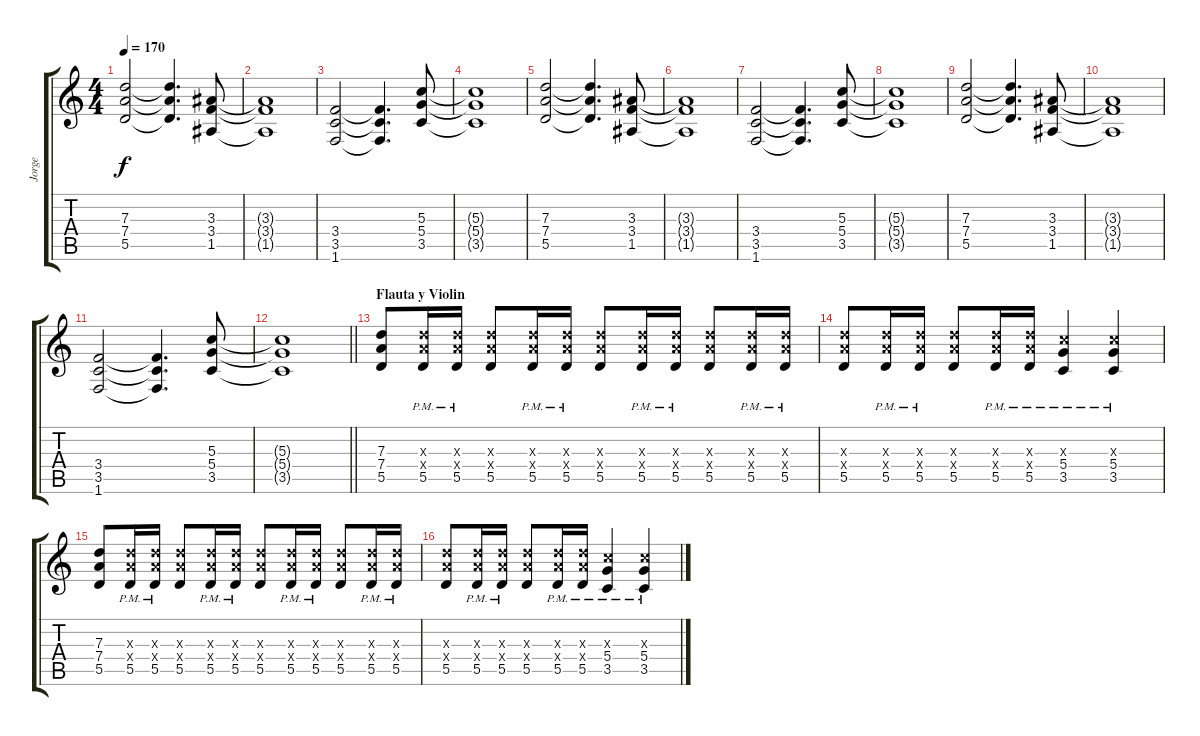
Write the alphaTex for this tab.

\track ("Jorge" "Jorge") {instrument distortionguitar}
\staff {score tabs}
\tuning (E4 B3 G3 D3 A2 E2) {hide}
\ts (4 4)
\tempo 170
\clef g2
\ks c
(7.3 7.4 5.5).2{dy f} (7.3{t} 7.4{t} 5.5{t}).4{d} (3.3 3.4 1.5).8 |
(3.3{t} 3.4{t} 1.5{t}).1 |
(3.4 3.5 1.6).2 (3.4{t} 3.5{t} 1.6{t}).4{d} (5.3 5.4 3.5).8 |
(5.3{t} 5.4{t} 3.5{t}).1 |
(7.3 7.4 5.5).2 (7.3{t} 7.4{t} 5.5{t}).4{d} (3.3 3.4 1.5).8 |
(3.3{t} 3.4{t} 1.5{t}).1 |
(3.4 3.5 1.6).2 (3.4{t} 3.5{t} 1.6{t}).4{d} (5.3 5.4 3.5).8 |
(5.3{t} 5.4{t} 3.5{t}).1 |
(7.3 7.4 5.5).2 (7.3{t} 7.4{t} 5.5{t}).4{d} (3.3 3.4 1.5).8 |
(3.3{t} 3.4{t} 1.5{t}).1 |
(3.4 3.5 1.6).2 (3.4{t} 3.5{t} 1.6{t}).4{d} (5.3 5.4 3.5).8 |
\barLineRight lightlight
(5.3{t} 5.4{t} 3.5{t}).1 |
\section ("" "Flauta y Violin")
(7.3 7.4 5.5).8 (7.3{x} 7.4{x} 5.5{pm}).16 (7.3{x} 7.4{x} 5.5{pm}).16 (7.3{x} 7.4{x} 5.5).8 (7.3{x} 7.4{x} 5.5{pm}).16 (7.3{x} 7.4{x} 5.5{pm}).16 (7.3{x} 7.4{x} 5.5).8 (7.3{x} 7.4{x} 5.5{pm}).16 (7.3{x} 7.4{x} 5.5{pm}).16 (7.3{x} 7.4{x} 5.5).8 (7.3{x} 7.4{x} 5.5{pm}).16 (7.3{x} 7.4{x} 5.5{pm}).16 |
(7.3{x} 7.4{x} 5.5).8 (7.3{x} 7.4{x} 5.5{pm}).16 (7.3{x} 7.4{x} 5.5{pm}).16 (7.3{x} 7.4{x} 5.5).8 (7.3{x} 7.4{x} 5.5{pm}).16 (7.3{x} 7.4{x} 5.5{pm}).16 (5.3{x} 5.4{pm} 3.5{pm}).4 (5.3{x} 5.4{pm} 3.5{pm}).4 |
(7.3 7.4 5.5).8 (7.3{x} 7.4{x} 5.5{pm}).16 (7.3{x} 7.4{x} 5.5{pm}).16 (7.3{x} 7.4{x} 5.5).8 (7.3{x} 7.4{x} 5.5{pm}).16 (7.3{x} 7.4{x} 5.5{pm}).16 (7.3{x} 7.4{x} 5.5).8 (7.3{x} 7.4{x} 5.5{pm}).16 (7.3{x} 7.4{x} 5.5{pm}).16 (7.3{x} 7.4{x} 5.5).8 (7.3{x} 7.4{x} 5.5{pm}).16 (7.3{x} 7.4{x} 5.5{pm}).16 |
(7.3{x} 7.4{x} 5.5).8 (7.3{x} 7.4{x} 5.5{pm}).16 (7.3{x} 7.4{x} 5.5{pm}).16 (7.3{x} 7.4{x} 5.5).8 (7.3{x} 7.4{x} 5.5{pm}).16 (7.3{x} 7.4{x} 5.5{pm}).16 (5.3{x} 5.4{pm} 3.5{pm}).4 (5.3{x} 5.4{pm} 3.5{pm}).4
